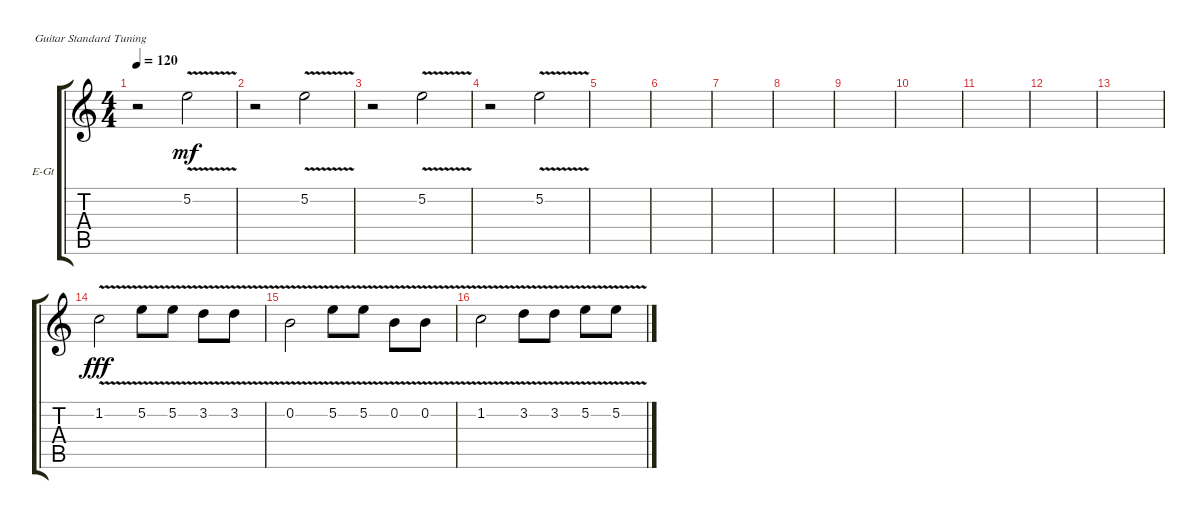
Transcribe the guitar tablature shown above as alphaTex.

\defaultSystemsLayout 4
\bracketExtendMode groupsimilarinstruments
\firstSystemTrackNameOrientation horizontal
\otherSystemsTrackNameOrientation horizontal
\track ("Electric Guitar" "E-Gt") {instrument distortionguitar}
\staff {score tabs}
\tuning (E4 B3 G3 D3 A2 E2)
\ts (4 4)
\tempo 120
\clef g2
\ks c
r.2{dy mf} 5.2{v}.2 |
r.2 5.2{v}.2 |
r.2 5.2{v}.2 |
r.2 5.2{v}.2 |
|
|
|
|
|
|
|
|
|
1.2{v}.2{dy fff} 5.2{v}.8 5.2{v}.8 3.2{v}.8 3.2{v}.8 |
0.2{v}.2 5.2{v}.8 5.2{v}.8 0.2{v}.8 0.2{v}.8 |
1.2{v}.2 3.2{v}.8 3.2{v}.8 5.2{v}.8 5.2{v}.8
